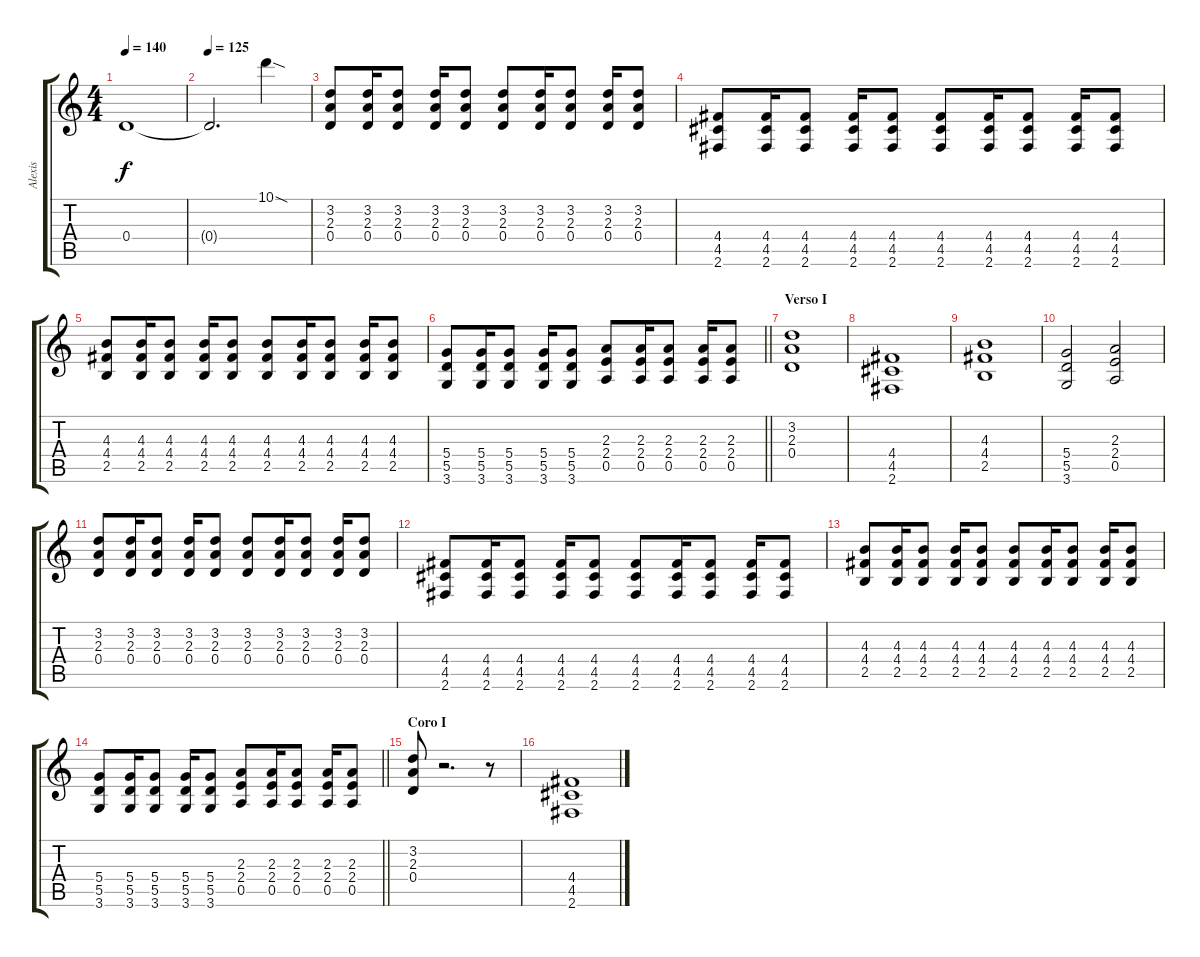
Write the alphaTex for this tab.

\track ("Alexis" "Alexis") {instrument distortionguitar}
\staff {score tabs}
\tuning (E4 B3 G3 D3 A2 E2) {hide}
\ts (4 4)
\tempo 140
\clef g2
\ks c
0.4.1{dy f} |
\tempo 125
0.4{t}.2{d} 10.1{sod}.4 |
(3.2 2.3 0.4).8 (3.2 2.3 0.4).16 (3.2 2.3 0.4).8 (3.2 2.3 0.4).16 (3.2 2.3 0.4).8 (3.2 2.3 0.4).8 (3.2 2.3 0.4).16 (3.2 2.3 0.4).8 (3.2 2.3 0.4).16 (3.2 2.3 0.4).8 |
(4.4 4.5 2.6).8 (4.4 4.5 2.6).16 (4.4 4.5 2.6).8 (4.4 4.5 2.6).16 (4.4 4.5 2.6).8 (4.4 4.5 2.6).8 (4.4 4.5 2.6).16 (4.4 4.5 2.6).8 (4.4 4.5 2.6).16 (4.4 4.5 2.6).8 |
(4.3 4.4 2.5).8 (4.3 4.4 2.5).16 (4.3 4.4 2.5).8 (4.3 4.4 2.5).16 (4.3 4.4 2.5).8 (4.3 4.4 2.5).8 (4.3 4.4 2.5).16 (4.3 4.4 2.5).8 (4.3 4.4 2.5).16 (4.3 4.4 2.5).8 |
\barLineRight lightlight
(5.4 5.5 3.6).8 (5.4 5.5 3.6).16 (5.4 5.5 3.6).8 (5.4 5.5 3.6).16 (5.4 5.5 3.6).8 (2.3 2.4 0.5).8 (2.3 2.4 0.5).16 (2.3 2.4 0.5).8 (2.3 2.4 0.5).16 (2.3 2.4 0.5).8 |
\section ("" "Verso I")
(3.2 2.3 0.4).1{volume 12} |
(4.4 4.5 2.6).1 |
(4.3 4.4 2.5).1 |
(5.4 5.5 3.6).2 (2.3 2.4 0.5).2 |
(3.2 2.3 0.4).8 (3.2 2.3 0.4).16 (3.2 2.3 0.4).8 (3.2 2.3 0.4).16 (3.2 2.3 0.4).8 (3.2 2.3 0.4).8 (3.2 2.3 0.4).16 (3.2 2.3 0.4).8 (3.2 2.3 0.4).16 (3.2 2.3 0.4).8 |
(4.4 4.5 2.6).8 (4.4 4.5 2.6).16 (4.4 4.5 2.6).8 (4.4 4.5 2.6).16 (4.4 4.5 2.6).8 (4.4 4.5 2.6).8 (4.4 4.5 2.6).16 (4.4 4.5 2.6).8 (4.4 4.5 2.6).16 (4.4 4.5 2.6).8 |
(4.3 4.4 2.5).8 (4.3 4.4 2.5).16 (4.3 4.4 2.5).8 (4.3 4.4 2.5).16 (4.3 4.4 2.5).8 (4.3 4.4 2.5).8 (4.3 4.4 2.5).16 (4.3 4.4 2.5).8 (4.3 4.4 2.5).16 (4.3 4.4 2.5).8 |
\barLineRight lightlight
(5.4 5.5 3.6).8 (5.4 5.5 3.6).16 (5.4 5.5 3.6).8 (5.4 5.5 3.6).16 (5.4 5.5 3.6).8 (2.3 2.4 0.5).8 (2.3 2.4 0.5).16 (2.3 2.4 0.5).8 (2.3 2.4 0.5).16 (2.3 2.4 0.5).8 |
\section ("" "Coro I")
(3.2 2.3 0.4).8 r.2{d} r.8 |
(4.4 4.5 2.6).1
